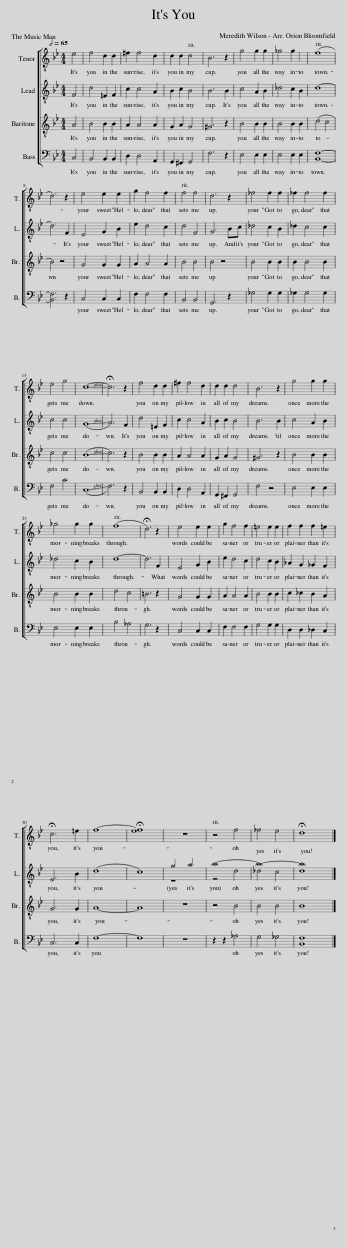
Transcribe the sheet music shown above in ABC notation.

X:1
%%score [ 1 ( 2 3 ) 4 5 ]
L:1/8
Q:1/2=65
M:4/4
I:linebreak $
K:Bb
V:1 treble-8
V:2 treble-8
V:3 treble-8
V:4 treble-8
V:5 bass
V:1
 e4 | f4 d2 d2 | ^f2 f4 d2 | d2 d2 d4 | B6 z2 | %5
 g4 g2 g2 | _g4 g2 x2 | (f8 |$ d6) z2 | e4 e2 e2 | %10
 g2 f4 f2 | f4 f4 | d6 z2 | _f4 f2 f2 | _f2 f4 f2 |$ %15
 e4 g4 | !-(!c8- | !-)!!fermata!c6 z2 | f4 d2 d2 | ^f2 f4 d2 | %20
 d2 d2 d4 | B6 z2 | g4 g2 g2 |$ _g4 g2 g2 | (f8 | %25
 !fermata!d6) z2 | e4 e2 e2 | g2 f4 f2 | =e4 e2 e2 | f2 f2 f2 =e2 |$ %30
 !fermata!c6 =e2 | f8- | !fermata![ef]8 | z8 | z4 f4 | %35
 _f4 e4 | !fermata!d8 |] %37
V:2
 F4 | d4 =E2 F2 | c2 c4 A2 | B2 c2 B4 | B6 B2 | %5
 c4 A2 B2 | _d4 c2 B2 | d8- |$ d6 F2 | E4 G2 B2 | %10
 e2 d4 c2 | d4 F4 | G6 Bc | _d4 c2 B2 | _d2 c4 c2 |$ %15
 c4 c4 | (!-(!G8 | !-)!A6) F2 | d4 =E2 F2 | c2 c4 A2 | %20
 B2 c2 B4 | B6 B2 | c4 A2 B2 |$ _d4 c2 B2 | d8- | %25
 d6 F2 | E4 G2 B2 | e2 d4 c2 | d4 c2 B2 | _A2 G2 _G2 F2 |$ %30
 E6 B2 | (d8 | c8) | g4 a4 | b8- | %35
 b8- | b8 |] %37
V:3
 x4 | x8 | x8 | x8 | x8 | %5
 x8 | x8 | x8 |$ x8 | x8 | %10
 x8 | x8 | x8 | x8 | x8 |$ %15
 x8 | x8 | x8 | x8 | x8 | %20
 x8 | x8 | x8 |$ x8 | x8 | %25
 x8 | x8 | x8 | x8 | x8 |$ %30
 x8 | x8 | x8 | z8 | z4 d4 | %35
 _d4 c4 | d8 |] %37
V:4
 A4 | B4 B2 B2 | A2 A4 A2 | G2 A2 G4 | ^G6 z2 | %5
 B4 B2 B2 | B4 B2 B2 | (d4 c4 |$ B4) z4 | G4 G2 G2 | %10
 A2 A4 A2 | B4 B4 | B4 z4 | B4 B2 B2 | B2 B4 B2 |$ %15
 c4 c4 | (!-(!B8 | !-)!c6) z2 | B4 B2 B2 | A2 A4 A2 | %20
 G2 A2 G4 | ^G6 z2 | B4 B2 B2 |$ B4 B2 B2 | d4 c4 | %25
 =B6 z2 | G4 G2 G2 | A2 A4 A2 | B4 B2 B2 | c2 _c2 B2 A2 |$ %30
 G6 G2 | A8- | A8 | z8 | z4 B4 | %35
 B4 B4 | B8 |] %37
V:5
 C,4 | B,,4 B,,2 B,,2 | D,2 D,4 A,,2 | G,,2 ^F,,2 G,,4 | F,6 z2 | %5
 E,4 E,2 E,2 | E,4 E,2 E,2 | [B,,F,]8- |$ [B,,F,]6 z2 | C,4 C,2 C,2 | %10
 F,2 F,4 F,2 | B,,4 B,,4 | G,,6 z2 | _G,4 G,2 G,2 | _G,2 G,4 G,2 |$ %15
 F,4 C4 | (!-(!C,8 | !-)!F,6) z2 | B,,4 B,,2 B,,2 | D,2 D,4 A,,2 | %20
 G,,2 ^F,,2 G,,4 | F,4 z4 | E,4 E,2 E,2 |$ E,4 E,2 E,2 | B,4 _A,4 | %25
 G,6 z2 | C,4 C,2 C,2 | F,2 F,4 F,2 | G,4 G,2 G,2 | D,2 D,2 _D,2 C,2 |$ %30
 C,6 C,2 | F,8- | F,8 | z8 | z2 z2 _A,4 | %35
 G,4 _G,4 | [B,,F,]8 |] %37
